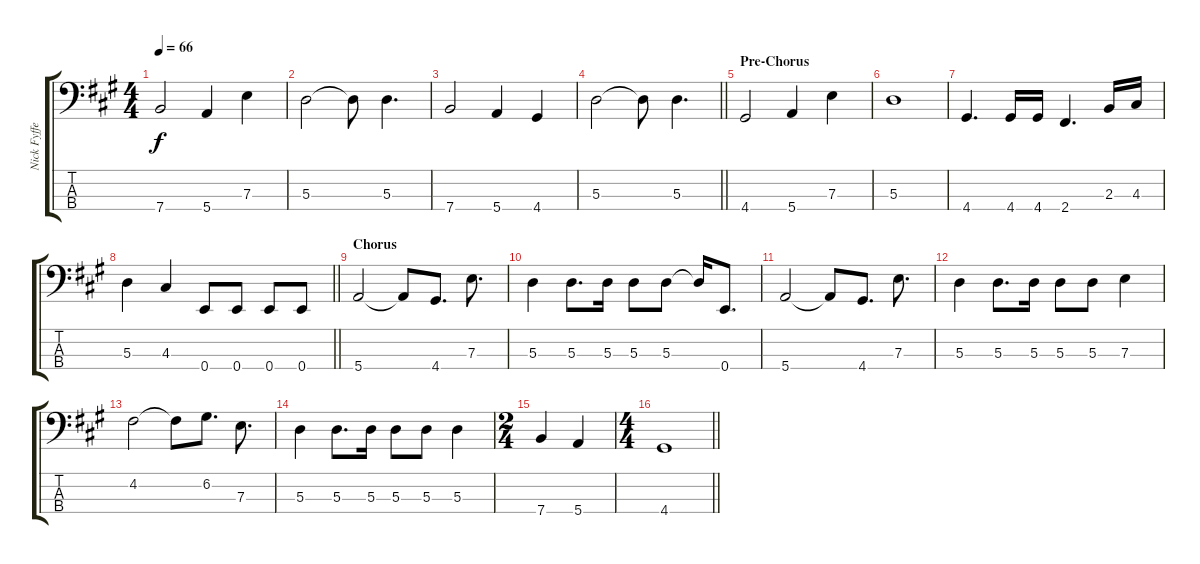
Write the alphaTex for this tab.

\track ("Nick Fyffe" "Nick Fyffe") {instrument electricbassfinger}
\staff {score tabs}
\tuning (G2 D2 A1 E1) {hide}
\ts (4 4)
\tempo 66
\clef f4
\ks f#minor
7.4.2{dy f} 5.4.4 7.3.4 |
5.3.2 5.3{t}.8 5.3.4{d} |
7.4.2 5.4.4 4.4.4 |
\barLineRight lightlight
5.3.2 5.3{t}.8 5.3.4{d} |
\section ("" "Pre-Chorus")
4.4.2 5.4.4 7.3.4 |
5.3.1 |
4.4.4{d} 4.4.16 4.4.16 2.4.4{d} 2.3.16 4.3.16 |
\barLineRight lightlight
5.3.4 4.3.4 0.4.8 0.4.8 0.4.8 0.4.8 |
\section ("" "Chorus")
5.4.2 5.4{t}.8 4.4.8{d} 7.3.8{d} |
5.3.4 5.3.8{d} 5.3.16 5.3.8 5.3.8 5.3{t}.16 0.4.8{d} |
5.4.2 5.4{t}.8 4.4.8{d} 7.3.8{d} |
5.3.4 5.3.8{d} 5.3.16 5.3.8 5.3.8 7.3.4 |
4.2.2 4.2{t}.8 6.2.8{d} 7.3.8{d} |
5.3.4 5.3.8{d} 5.3.16 5.3.8 5.3.8 5.3.4 |
\ts (2 4)
7.4.4 5.4.4 |
\ts (4 4)
\barLineRight lightlight
4.4.1
